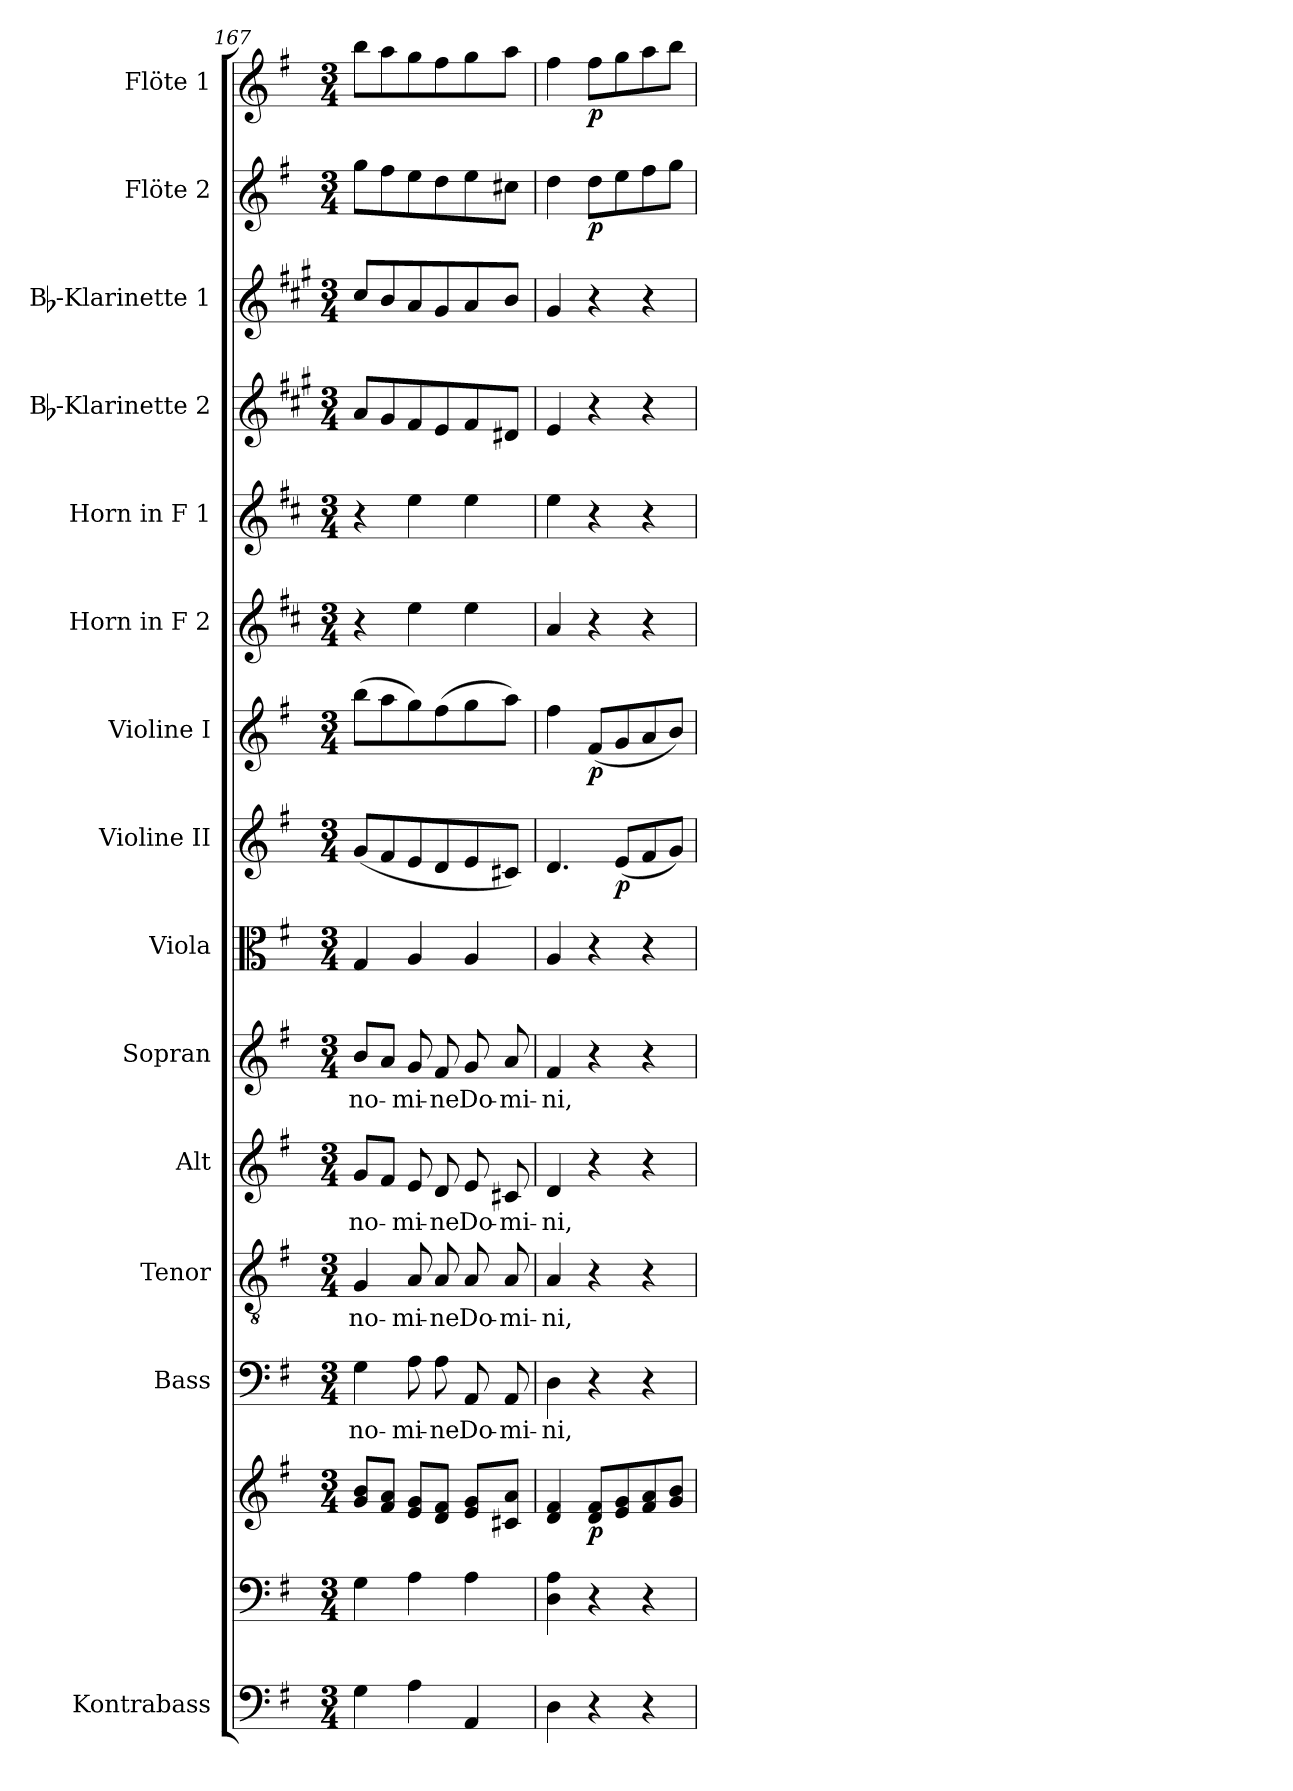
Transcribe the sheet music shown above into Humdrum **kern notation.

**kern	**kern	**kern	**dynam	**kern	**text	**kern	**text	**kern	**text	**kern	**text	**kern	**kern	**dynam	**kern	**dynam	**kern	**kern	**kern	**kern	**kern	**dynam	**kern	**dynam
*part15	*part14	*part14	*part14	*part13	*part13	*part12	*part12	*part11	*part11	*part10	*part10	*part9	*part8	*part8	*part7	*part7	*part6	*part5	*part4	*part3	*part2	*part2	*part1	*part1
*staff16	*staff15	*staff14	*staff14/15	*staff13	*staff13	*staff12	*staff12	*staff11	*staff11	*staff10	*staff10	*staff9	*staff8	*staff8	*staff7	*staff7	*staff6	*staff5	*staff4	*staff3	*staff2	*staff2	*staff1	*staff1
*I"Kontrabass	*	*	*	*I"Bass	*	*I"Tenor	*	*I"Alt	*	*I"Sopran	*	*I"Viola	*I"Violine II	*	*I"Violine I	*	*I"Horn in F 2	*I"Horn in F 1	*I"Bb-Klarinette 2	*I"Bb-Klarinette 1	*I"Flöte 2	*	*I"Flöte 1	*
*I'Kb.	*	*	*	*I'B.	*	*I'T.	*	*I'A.	*	*I'S.	*	*I'Vla.	*I'Vl. II	*	*I'Vl. I	*	*I'Horn 2	*I'Horn 1	*I'Bb Kl. 2	*I'Bb Kl. 1	*I'Fl. 2	*	*I'Fl. 1	*
*clefF4	*clefF4	*clefG2	*	*clefF4	*	*clefGv2	*	*clefG2	*	*clefG2	*	*clefC3	*clefG2	*	*clefG2	*	*clefG2	*clefG2	*clefG2	*clefG2	*clefG2	*	*clefG2	*
*ITrd7c12	*	*	*	*	*	*	*	*	*	*	*	*	*	*	*	*	*ITrd4c7	*ITrd4c7	*ITrd1c2	*ITrd1c2	*	*	*	*
*k[f#]	*k[f#]	*k[f#]	*	*k[f#]	*	*k[f#]	*	*k[f#]	*	*k[f#]	*	*k[f#]	*k[f#]	*	*k[f#]	*	*k[f#]	*k[f#]	*k[f#]	*k[f#]	*k[f#]	*	*k[f#]	*
*G:	*G:	*G:	*	*G:	*	*G:	*	*G:	*	*G:	*	*G:	*G:	*	*G:	*	*G:	*G:	*G:	*G:	*G:	*	*G:	*
*M3/4	*M3/4	*M3/4	*	*M3/4	*	*M3/4	*	*M3/4	*	*M3/4	*	*M3/4	*M3/4	*	*M3/4	*	*M3/4	*M3/4	*M3/4	*M3/4	*M3/4	*	*M3/4	*
=167	=167	=167	=167	=167	=167	=167	=167	=167	=167	=167	=167	=167	=167	=167	=167	=167	=167	=167	=167	=167	=167	=167	=167	=167
!	!	!	!	!	!LO:LY:b	!	!LO:LY:b	!	!LO:LY:b	!	!LO:LY:b	!	!	!	!	!	!	!	!	!	!	!	!	!
4GG\	4G\	8g/ 8b/L	.	4G\	no-	4G/	no-	8g/L	no-	8b/L	no-	4G/	(<8g/L	.	(>8bb\L	.	4r	4r	8g/L	8b/L	8gg\L	.	8bb\L	.
.	.	8f#/ 8a/J	.	.	.	.	.	8f#/J	.	8a/J	.	.	8f#/	.	8aa\	.	.	.	8f#/	8a/	8ff#\	.	8aa\	.
!	!	!	!	!	!LO:LY:b	!	!LO:LY:b	!	!LO:LY:b	!	!LO:LY:b	!	!	!	!	!	!	!	!	!	!	!	!	!
4AA\	4A\	8e/ 8g/L	.	8A\	-mi-	8A/	-mi-	8e/	-mi-	8g/	-mi-	4A/	8e/	.	8gg\)	.	4a\	4a\	8e/	8g/	8ee\	.	8gg\	.
!	!	!	!	!	!LO:LY:b	!	!LO:LY:b	!	!LO:LY:b	!	!LO:LY:b	!	!	!	!	!	!	!	!	!	!	!	!	!
.	.	8d/ 8f#/J	.	8A\	-ne	8A/	-ne	8d/	-ne	8f#/	-ne	.	8d/	.	(>8ff#\	.	.	.	8d/	8f#/	8dd\	.	8ff#\	.
!	!	!	!	!	!LO:LY:b	!	!LO:LY:b	!	!LO:LY:b	!	!LO:LY:b	!	!	!	!	!	!	!	!	!	!	!	!	!
4AAA/	4A\	8e/ 8g/L	.	8AA/	Do-	8A/	Do-	8e/	Do-	8g/	Do-	4A/	8e/	.	8gg\	.	4a\	4a\	8e/	8g/	8ee\	.	8gg\	.
!	!	!	!	!	!LO:LY:b	!	!LO:LY:b	!	!LO:LY:b	!	!LO:LY:b	!	!	!	!	!	!	!	!	!	!	!	!	!
.	.	8c#X/ 8a/J	.	8AA/	-mi-	8A/	-mi-	8c#X/	-mi-	8a/	-mi-	.	8c#X/J)	.	8aa\J)	.	.	.	8c#X/J	8a/J	8cc#X\J	.	8aa\J	.
=168	=168	=168	=168	=168	=168	=168	=168	=168	=168	=168	=168	=168	=168	=168	=168	=168	=168	=168	=168	=168	=168	=168	=168	=168
!	!	!	!	!	!LO:LY:b	!	!LO:LY:b	!	!LO:LY:b	!	!LO:LY:b	!	!	!	!	!	!	!	!	!	!	!	!	!
4DD\	4D\ 4A\	4d/ 4f#/	.	4D\	-ni,	4A/	-ni,	4d/	-ni,	4f#/	-ni,	4A/	4.d/	.	4ff#\	.	4d/	4a\	4d/	4f#/	4dd\	.	4ff#\	.
!	!	!	!LO:DY:b	!	!	!	!	!	!	!	!	!	!	!	!	!LO:DY:b	!	!	!	!	!	!LO:DY:b	!	!LO:DY:b
4r	4r	8d/ 8f#/L	p	4r	.	4r	.	4r	.	4r	.	4r	.	.	(<8f#/L	p	4r	4r	4r	4r	8dd\L	p	8ff#\L	p
!	!	!	!	!	!	!	!	!	!	!	!	!	!	!LO:DY:b	!	!	!	!	!	!	!	!	!	!
.	.	8e/ 8g/	.	.	.	.	.	.	.	.	.	.	(<8e/L	p	8g/	.	.	.	.	.	8ee\	.	8gg\	.
4r	4r	8f#/ 8a/	.	4r	.	4r	.	4r	.	4r	.	4r	8f#/	.	8a/	.	4r	4r	4r	4r	8ff#\	.	8aa\	.
.	.	8g/ 8b/J	.	.	.	.	.	.	.	.	.	.	8g/J)	.	8b/J)	.	.	.	.	.	8gg\J	.	8bb\J	.
=	=	=	=	=	=	=	=	=	=	=	=	=	=	=	=	=	=	=	=	=	=	=	=	=
*-	*-	*-	*-	*-	*-	*-	*-	*-	*-	*-	*-	*-	*-	*-	*-	*-	*-	*-	*-	*-	*-	*-	*-	*-
